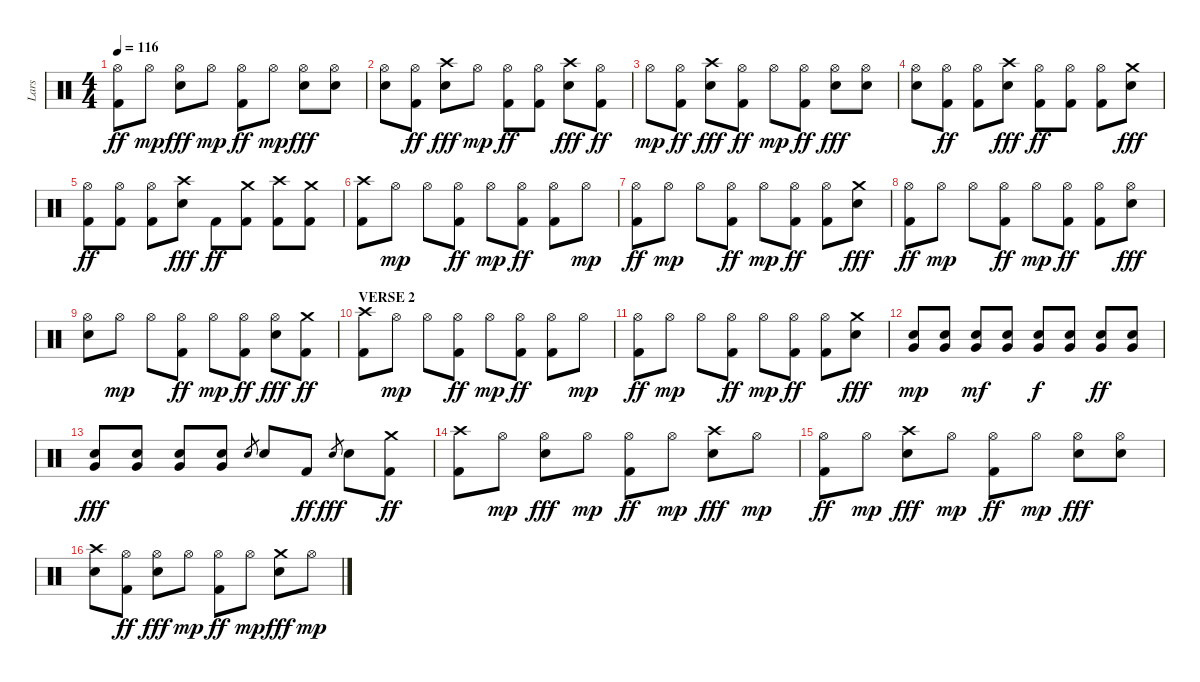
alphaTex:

\track ("Lars" "Lars") {instrument percussion}
\staff {score}
\articulation defaults
\ts (4 4)
\tempo 116
\clef neutral
\ks c
("Hi-Hat (open)" "Kick (hit) 2").8{dy ff} "Hi-Hat (open)".8{dy mp} ("Hi-Hat (open)" "Electric Snare (hit)").8{dy fff} "Hi-Hat (open)".8{dy mp} ("Hi-Hat (open)" "Kick (hit) 2").8{dy ff} "Hi-Hat (open)".8{dy mp} ("Hi-Hat (open)" "Electric Snare (hit)").8{dy fff} ("Hi-Hat (open)" "Electric Snare (hit)").8 |
("Hi-Hat (open)" "Electric Snare (hit)").8 ("Hi-Hat (open)" "Kick (hit) 2").8{dy ff} ("Crash high (hit)" "Electric Snare (hit)").8{dy fff} "Hi-Hat (open)".8{dy mp} ("Hi-Hat (open)" "Kick (hit) 2").8{dy ff} ("Hi-Hat (open)" "Kick (hit) 2").8 ("Crash high (hit)" "Electric Snare (hit)").8{dy fff} ("Hi-Hat (open)" "Kick (hit) 2").8{dy ff} |
"Hi-Hat (open)".8{dy mp} ("Hi-Hat (open)" "Kick (hit) 2").8{dy ff} ("Crash high (hit)" "Electric Snare (hit)").8{dy fff} ("Hi-Hat (open)" "Kick (hit) 2").8{dy ff} "Hi-Hat (open)".8{dy mp} ("Hi-Hat (open)" "Kick (hit) 2").8{dy ff} ("Hi-Hat (open)" "Electric Snare (hit)").8{dy fff} ("Hi-Hat (open)" "Electric Snare (hit)").8 |
("Hi-Hat (open)" "Electric Snare (hit)").8 ("Hi-Hat (open)" "Kick (hit) 2").8{dy ff} ("Hi-Hat (open)" "Kick (hit) 2").8 ("Crash high (hit)" "Electric Snare (hit)").8{dy fff} ("Hi-Hat (open)" "Kick (hit) 2").8{dy ff} ("Hi-Hat (open)" "Kick (hit) 2").8 ("Hi-Hat (open)" "Kick (hit) 2").8 ("Crash medium (hit)" "Electric Snare (hit)").8{dy fff} |
("Hi-Hat (open)" "Kick (hit) 2").8{dy ff} ("Hi-Hat (open)" "Kick (hit) 2").8 ("Hi-Hat (open)" "Kick (hit) 2").8 ("Crash high (hit)" "Electric Snare (hit)").8{dy fff} "Kick (hit) 2".8{dy ff} ("Crash medium (hit)" "Kick (hit) 2").8 ("Crash high (hit)" "Kick (hit) 2").8 ("Crash medium (hit)" "Kick (hit) 2").8 |
("Crash high (hit)" "Kick (hit) 2").8 "Hi-Hat (open)".8{dy mp} "Hi-Hat (open)".8 ("Hi-Hat (open)" "Kick (hit) 2").8{dy ff} "Hi-Hat (open)".8{dy mp} ("Hi-Hat (open)" "Kick (hit) 2").8{dy ff} ("Hi-Hat (open)" "Kick (hit) 2").8 "Hi-Hat (open)".8{dy mp} |
("Hi-Hat (open)" "Kick (hit) 2").8{dy ff} "Hi-Hat (open)".8{dy mp} "Hi-Hat (open)".8 ("Hi-Hat (open)" "Kick (hit) 2").8{dy ff} "Hi-Hat (open)".8{dy mp} ("Hi-Hat (open)" "Kick (hit) 2").8{dy ff} ("Hi-Hat (open)" "Kick (hit) 2").8 ("Crash medium (hit)" "Electric Snare (hit)").8{dy fff} |
("Hi-Hat (open)" "Kick (hit) 2").8{dy ff} "Hi-Hat (open)".8{dy mp} "Hi-Hat (open)".8 ("Hi-Hat (open)" "Kick (hit) 2").8{dy ff} "Hi-Hat (open)".8{dy mp} ("Hi-Hat (open)" "Kick (hit) 2").8{dy ff} ("Hi-Hat (open)" "Kick (hit) 2").8 ("Hi-Hat (open)" "Electric Snare (hit)").8{dy fff} |
("Hi-Hat (open)" "Electric Snare (hit)").8 "Hi-Hat (open)".8{dy mp} "Hi-Hat (open)".8 ("Hi-Hat (open)" "Kick (hit) 2").8{dy ff} "Hi-Hat (open)".8{dy mp} ("Hi-Hat (open)" "Kick (hit) 2").8{dy ff} ("Hi-Hat (open)" "Electric Snare (hit)").8{dy fff} ("Crash medium (hit)" "Kick (hit) 2").8{dy ff} |
\section ("" "VERSE 2")
("Crash high (hit)" "Kick (hit) 2").8 "Hi-Hat (open)".8{dy mp} "Hi-Hat (open)".8 ("Hi-Hat (open)" "Kick (hit) 2").8{dy ff} "Hi-Hat (open)".8{dy mp} ("Hi-Hat (open)" "Kick (hit) 2").8{dy ff} ("Hi-Hat (open)" "Kick (hit) 2").8 "Hi-Hat (open)".8{dy mp} |
("Hi-Hat (open)" "Kick (hit) 2").8{dy ff} "Hi-Hat (open)".8{dy mp} "Hi-Hat (open)".8 ("Hi-Hat (open)" "Kick (hit) 2").8{dy ff} "Hi-Hat (open)".8{dy mp} ("Hi-Hat (open)" "Kick (hit) 2").8{dy ff} ("Hi-Hat (open)" "Kick (hit) 2").8 ("Crash medium (hit)" "Electric Snare (hit)").8{dy fff} |
("Very Low Tom (hit)" "Electric Snare (hit)").8{dy mp} ("Very Low Tom (hit)" "Electric Snare (hit)").8 ("Very Low Tom (hit)" "Electric Snare (hit)").8{dy mf} ("Very Low Tom (hit)" "Electric Snare (hit)").8 ("Very Low Tom (hit)" "Electric Snare (hit)").8{dy f} ("Very Low Tom (hit)" "Electric Snare (hit)").8 ("Very Low Tom (hit)" "Electric Snare (hit)").8{dy ff} ("Very Low Tom (hit)" "Electric Snare (hit)").8 |
("Very Low Tom (hit)" "Electric Snare (hit)").8{dy fff} ("Very Low Tom (hit)" "Electric Snare (hit)").8 ("Very Low Tom (hit)" "Electric Snare (hit)").8 ("Very Low Tom (hit)" "Electric Snare (hit)").8 "Electric Snare (hit)".8{gr} "Electric Snare (hit)".8 "Kick (hit) 2".8{dy ff} "Electric Snare (hit)".8{gr dy fff} "Electric Snare (hit)".8 ("Crash medium (hit)" "Kick (hit) 2").8{dy ff} |
("Crash high (hit)" "Kick (hit) 2").8 "Hi-Hat (open)".8{dy mp} ("Hi-Hat (open)" "Electric Snare (hit)").8{dy fff} "Hi-Hat (open)".8{dy mp} ("Hi-Hat (open)" "Kick (hit) 2").8{dy ff} "Hi-Hat (open)".8{dy mp} ("Crash high (hit)" "Electric Snare (hit)").8{dy fff} "Hi-Hat (open)".8{dy mp} |
("Hi-Hat (open)" "Kick (hit) 2").8{dy ff} "Hi-Hat (open)".8{dy mp} ("Crash high (hit)" "Electric Snare (hit)").8{dy fff} "Hi-Hat (open)".8{dy mp} ("Hi-Hat (open)" "Kick (hit) 2").8{dy ff} "Hi-Hat (open)".8{dy mp} ("Hi-Hat (open)" "Electric Snare (hit)").8{dy fff} ("Hi-Hat (open)" "Electric Snare (hit)").8 |
("Crash high (hit)" "Electric Snare (hit)").8 ("Hi-Hat (open)" "Kick (hit) 2").8{dy ff} ("Hi-Hat (open)" "Electric Snare (hit)").8{dy fff} "Hi-Hat (open)".8{dy mp} ("Hi-Hat (open)" "Kick (hit) 2").8{dy ff} "Hi-Hat (open)".8{dy mp} ("Crash medium (hit)" "Electric Snare (hit)").8{dy fff} "Hi-Hat (open)".8{dy mp}
